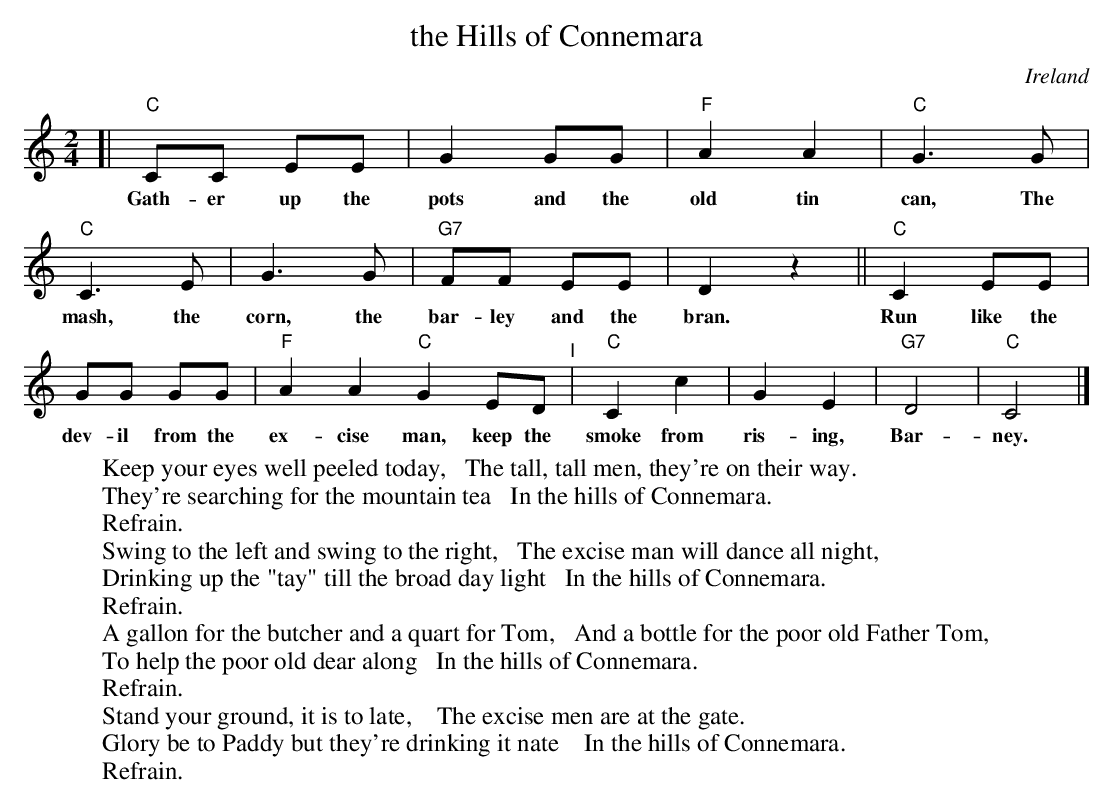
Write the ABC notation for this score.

X:1
T: the Hills of Connemara
O: Ireland
L: 1/8
M: 2/4
K: C
[|\
"C"CC EE | G2 GG | "F"A2 A2 | "C"G3 G |
w: Gath-er up the pots and the old tin can, The
"C"C3 E | G3 G | "G7"FF EE | D2 z2 ||
w: mash, the corn, the bar-ley and the bran.
"C"C2 EE | GG GG | "F"A2 A2 "C"G2 ED "^I"|
w: Run like the dev-il from the ex-cise man, keep the
"C"C2 c2 | G2 E2 | "G7"D4 | "C"C4 |]
w: smoke from ris-ing, Bar-ney.
W:Keep your eyes well peeled today,   The tall, tall men, they're on their way.
W:They're searching for the mountain tea   In the hills of Connemara.
W:    Refrain.
W:Swing to the left and swing to the right,   The excise man will dance all night,
W:Drinking up the "tay" till the broad day light   In the hills of Connemara.
W:    Refrain.
W:A gallon for the butcher and a quart for Tom,   And a bottle for the poor old Father Tom,
W:To help the poor old dear along   In the hills of Connemara.
W:    Refrain.
W:Stand your ground, it is to late,    The excise men are at the gate.
W:Glory be to Paddy but they're drinking it nate    In the hills of Connemara.
W:    Refrain.
